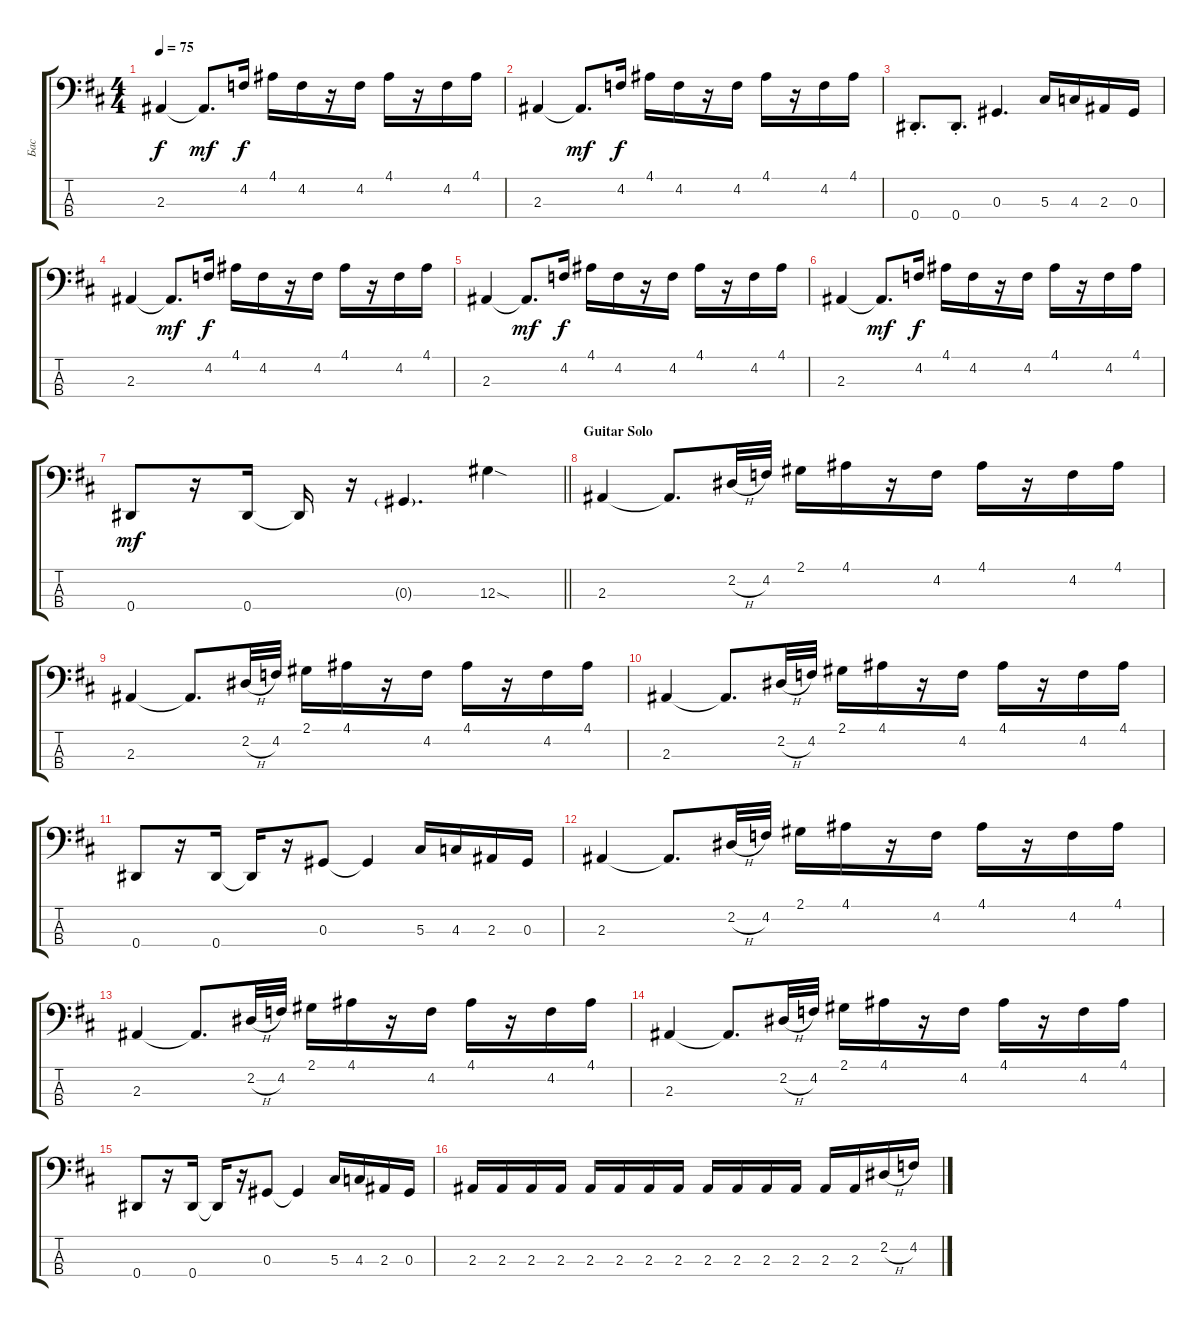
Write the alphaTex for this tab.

\track ("Бас" "Бас") {instrument electricbassfinger}
\staff {score tabs}
\tuning (Gb2 Db2 Ab1 Eb1) {hide}
\ts (4 4)
\tempo 75
\clef f4
\ks bminor
2.3.4{dy f} 2.3{t}.8{d dy mf} 4.2.16{dy f} 4.1.16 4.2.16 r.16 4.2.16 4.1.16 r.16 4.2.16 4.1.16 |
2.3.4 2.3{t}.8{d dy mf} 4.2.16{dy f} 4.1.16 4.2.16 r.16 4.2.16 4.1.16 r.16 4.2.16 4.1.16 |
0.4{st}.8{d} 0.4{st}.8{d} 0.3.4{d} 5.3.16 4.3.16 2.3.16 0.3.16 |
2.3.4 2.3{t}.8{d dy mf} 4.2.16{dy f} 4.1.16 4.2.16 r.16 4.2.16 4.1.16 r.16 4.2.16 4.1.16 |
2.3.4 2.3{t}.8{d dy mf} 4.2.16{dy f} 4.1.16 4.2.16 r.16 4.2.16 4.1.16 r.16 4.2.16 4.1.16 |
2.3.4 2.3{t}.8{d dy mf} 4.2.16{dy f} 4.1.16 4.2.16 r.16 4.2.16 4.1.16 r.16 4.2.16 4.1.16 |
\barLineRight lightlight
0.4.8{dy mf} r.16 0.4.16 0.4{t}.16 r.16 0.3{g}.4{d} 12.3{sod}.4{volume 11} |
\section ("" "Guitar Solo")
2.3.4 2.3{t}.8{d} 2.2{h}.32 4.2.32 2.1.16 4.1.16 r.16 4.2.16 4.1.16 r.16 4.2.16 4.1.16 |
2.3.4 2.3{t}.8{d} 2.2{h}.32 4.2.32 2.1.16 4.1.16 r.16 4.2.16 4.1.16 r.16 4.2.16 4.1.16 |
2.3.4 2.3{t}.8{d} 2.2{h}.32 4.2.32 2.1.16 4.1.16 r.16 4.2.16 4.1.16 r.16 4.2.16 4.1.16 |
0.4.8 r.16 0.4.16 0.4{t}.16 r.16 0.3.8 0.3{t}.4 5.3.16 4.3.16 2.3.16 0.3.16 |
2.3.4 2.3{t}.8{d} 2.2{h}.32 4.2.32 2.1.16 4.1.16 r.16 4.2.16 4.1.16 r.16 4.2.16 4.1.16 |
2.3.4 2.3{t}.8{d} 2.2{h}.32 4.2.32 2.1.16 4.1.16 r.16 4.2.16 4.1.16 r.16 4.2.16 4.1.16 |
2.3.4 2.3{t}.8{d} 2.2{h}.32 4.2.32 2.1.16 4.1.16 r.16 4.2.16 4.1.16 r.16 4.2.16 4.1.16 |
0.4.8 r.16 0.4.16 0.4{t}.16 r.16 0.3.8 0.3{t}.4 5.3.16 4.3.16 2.3.16 0.3.16 |
2.3.16 2.3.16 2.3.16 2.3.16 2.3.16 2.3.16 2.3.16 2.3.16 2.3.16 2.3.16 2.3.16 2.3.16 2.3.16 2.3.16 2.2{h}.16 4.2.16
